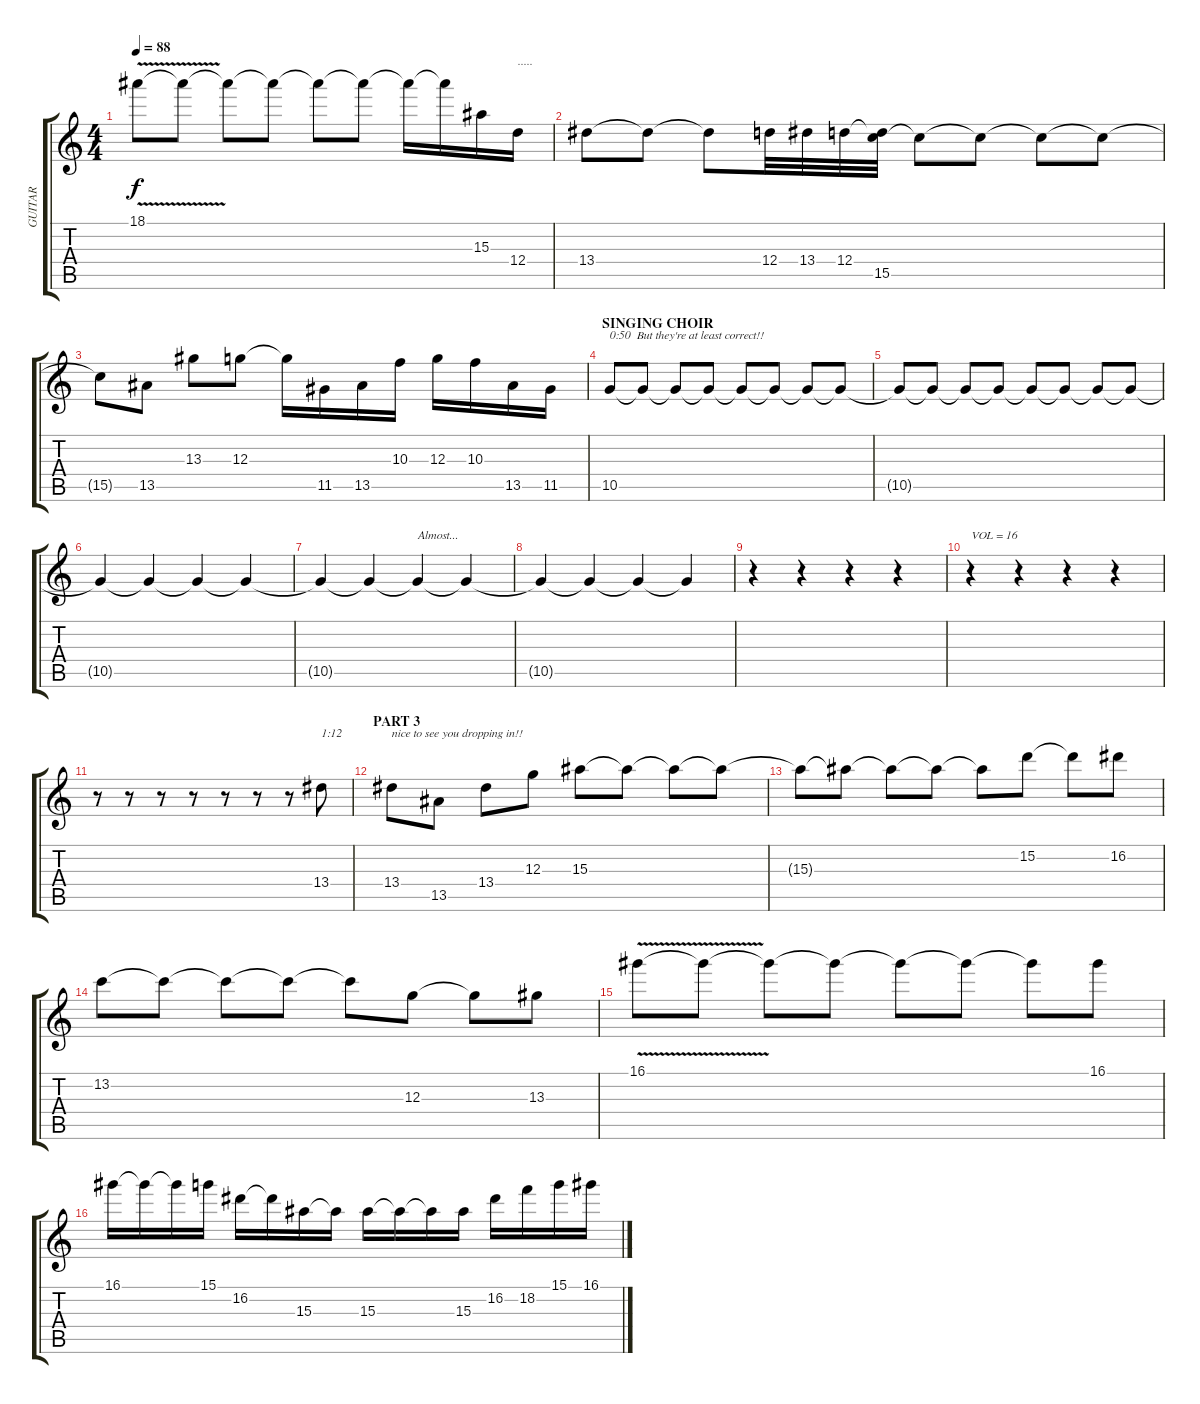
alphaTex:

\track ("GUITAR" "GUITAR") {instrument distortionguitar}
\staff {score tabs}
\tuning (E4 B3 G3 D3 A2 E2) {hide}
\ts (4 4)
\tempo 88
\clef g2
\ks c
18.1{v}.8{dy f} 18.1{t}.8 18.1{t}.8 18.1{t}.8 18.1{t}.8 18.1{t}.8 18.1{t}.16 18.1{t}.16 15.3.16 12.4.16{txt "....."} |
13.4.8 13.4{t}.8 13.4{t}.8 12.4.32 13.4.32 12.4.32 (12.4{t} 15.5).32 15.5{t}.8 15.5{t}.8 15.5{t}.8 15.5{t}.8 |
15.5{t}.8 13.5.8 13.3.8 12.3.8 12.3{t}.16 11.5.16 13.5.16 10.3.16 12.3.16 10.3.16 13.5.16 11.5.16 |
\section ("" "SINGING CHOIR")
10.5.8{txt "0:50  But they're at least correct!!" volume 2} 10.5{t}.8 10.5{t}.8 10.5{t}.8 10.5{t}.8 10.5{t}.8 10.5{t}.8 10.5{t}.8 |
10.5{t}.8 10.5{t}.8 10.5{t}.8 10.5{t}.8 10.5{t}.8 10.5{t}.8 10.5{t}.8 10.5{t}.8 |
10.5{t}.4 10.5{t}.4 10.5{t}.4 10.5{t}.4 |
10.5{t}.4 10.5{t}.4 10.5{t}.4{txt "Almost..."} 10.5{t}.4 |
10.5{t}.4 10.5{t}.4 10.5{t}.4 10.5{t}.4 |
r.4 r.4 r.4 r.4 |
r.4{txt "VOL = 16" volume 16} r.4 r.4 r.4 |
r.8 r.8 r.8 r.8 r.8 r.8 r.8 13.4.8{txt "1:12"} |
\section ("" "PART 3")
13.4.8{txt "nice to see you dropping in!!"} 13.5.8 13.4.8 12.3.8 15.3.8 15.3{t}.8 15.3{t}.8 15.3{t}.8 |
15.3{t}.8 15.3{t}.8 15.3{t}.8 15.3{t}.8 15.3{t}.8 15.2.8 15.2{t}.8 16.2.8 |
13.2.8 13.2{t}.8 13.2{t}.8 13.2{t}.8 13.2{t}.8 12.3.8 12.3{t}.8 13.3.8 |
16.1{v}.8 16.1{t}.8 16.1{t}.8 16.1{t}.8 16.1{t}.8 16.1{t}.8 16.1{t}.8 16.1.8 |
16.1.16 16.1{t}.16 16.1{t}.16 15.1.16 16.2.16 16.2{t}.16 15.3.16 15.3{t}.16 15.3.16 15.3{t}.16 15.3{t}.16 15.3.16 16.2.16 18.2.16 15.1.16 16.1.16
